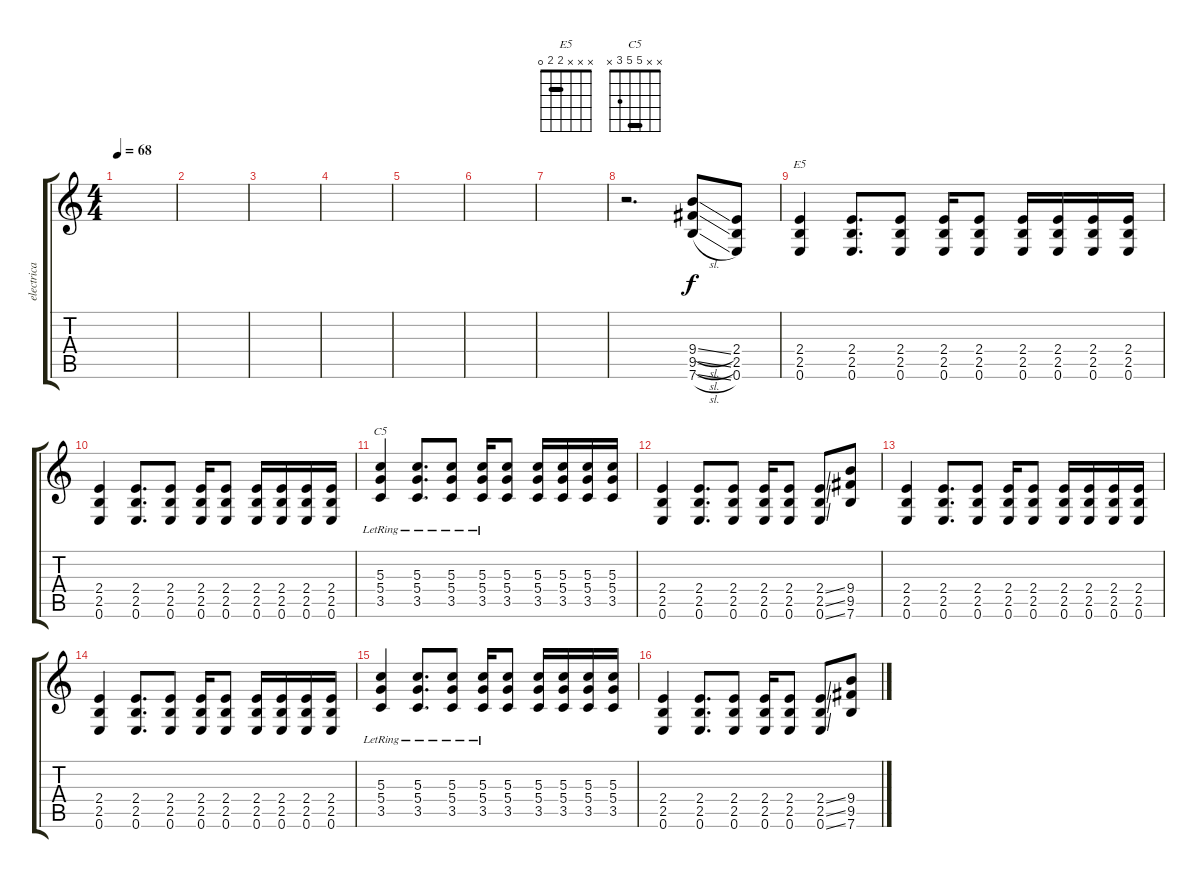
\track ("electrica 2" "electrica ") {instrument distortionguitar}
\staff {score tabs}
\tuning (E4 B3 G3 D3 A2 E2) {hide}
\chord ("E5" x x x 2 2 0) {barre 2}
\chord ("C5" x x 5 5 3 x) {barre 5}
\ts (4 4)
\tempo 68
\clef g2
\ks c
|
|
|
|
|
|
|
r.2{d} (9.4{sl} 9.5{sl} 7.6{sl}).8 (2.4 2.5 0.6).8 |
(2.4 2.5 0.6).4{ch "E5"} (2.4 2.5 0.6).8{d} (2.4 2.5 0.6).8 (2.4 2.5 0.6).16 (2.4 2.5 0.6).8 (2.4 2.5 0.6).16 (2.4 2.5 0.6).16 (2.4 2.5 0.6).16 (2.4 2.5 0.6).16 |
(2.4 2.5 0.6).4 (2.4 2.5 0.6).8{d} (2.4 2.5 0.6).8 (2.4 2.5 0.6).16 (2.4 2.5 0.6).8 (2.4 2.5 0.6).16 (2.4 2.5 0.6).16 (2.4 2.5 0.6).16 (2.4 2.5 0.6).16 |
(5.3{lr} 5.4 3.5).4{ch "C5"} (5.3{lr} 5.4 3.5).8{d} (5.3{lr} 5.4 3.5).8 (5.3{lr} 5.4 3.5).16 (5.3 5.4 3.5).8 (5.3 5.4 3.5).16 (5.3 5.4 3.5).16 (5.3 5.4 3.5).16 (5.3 5.4 3.5).16 |
(2.4 2.5 0.6).4 (2.4 2.5 0.6).8{d} (2.4 2.5 0.6).8 (2.4 2.5 0.6).16 (2.4 2.5 0.6).8 (2.4{ss} 2.5{ss} 0.6{ss}).8 (9.4 9.5 7.6).8 |
(2.4 2.5 0.6).4 (2.4 2.5 0.6).8{d} (2.4 2.5 0.6).8 (2.4 2.5 0.6).16 (2.4 2.5 0.6).8 (2.4 2.5 0.6).16 (2.4 2.5 0.6).16 (2.4 2.5 0.6).16 (2.4 2.5 0.6).16 |
(2.4 2.5 0.6).4 (2.4 2.5 0.6).8{d} (2.4 2.5 0.6).8 (2.4 2.5 0.6).16 (2.4 2.5 0.6).8 (2.4 2.5 0.6).16 (2.4 2.5 0.6).16 (2.4 2.5 0.6).16 (2.4 2.5 0.6).16 |
(5.3{lr} 5.4 3.5).4 (5.3{lr} 5.4 3.5).8{d} (5.3{lr} 5.4 3.5).8 (5.3{lr} 5.4 3.5).16 (5.3 5.4 3.5).8 (5.3 5.4 3.5).16 (5.3 5.4 3.5).16 (5.3 5.4 3.5).16 (5.3 5.4 3.5).16 |
(2.4 2.5 0.6).4 (2.4 2.5 0.6).8{d} (2.4 2.5 0.6).8 (2.4 2.5 0.6).16 (2.4 2.5 0.6).8 (2.4{ss} 2.5{ss} 0.6{ss}).8 (9.4 9.5 7.6).8
